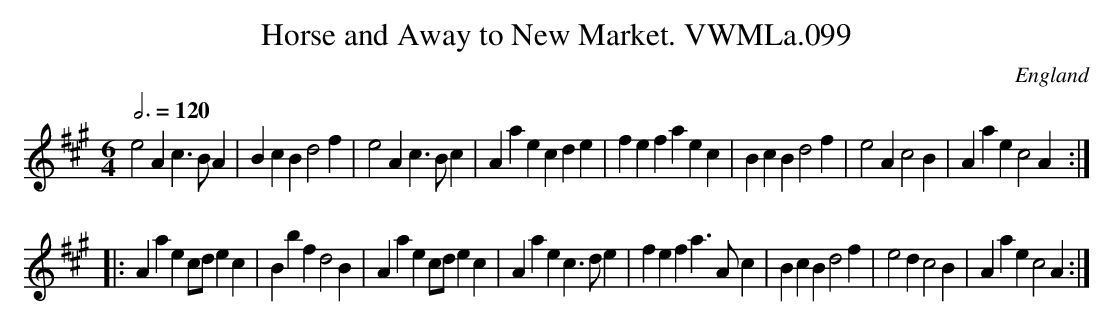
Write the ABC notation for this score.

X:1
T:Horse and Away to New Market. VWMLa.099
O:England
M:6/4
L:1/4
Q:3/4=120
K:A major
e2A c>BA|BcB d2f|e2A c>Bc|Aae cde|\
fef aec|BcB d2f|e2A c2B|Aae c2A:|
|:Aae c/d/ec|Bbf d2B|Aae c/d/ec|Aae c>de|\
fef a>Ac|BcB d2f|e2d c2B|Aae c2A:|
